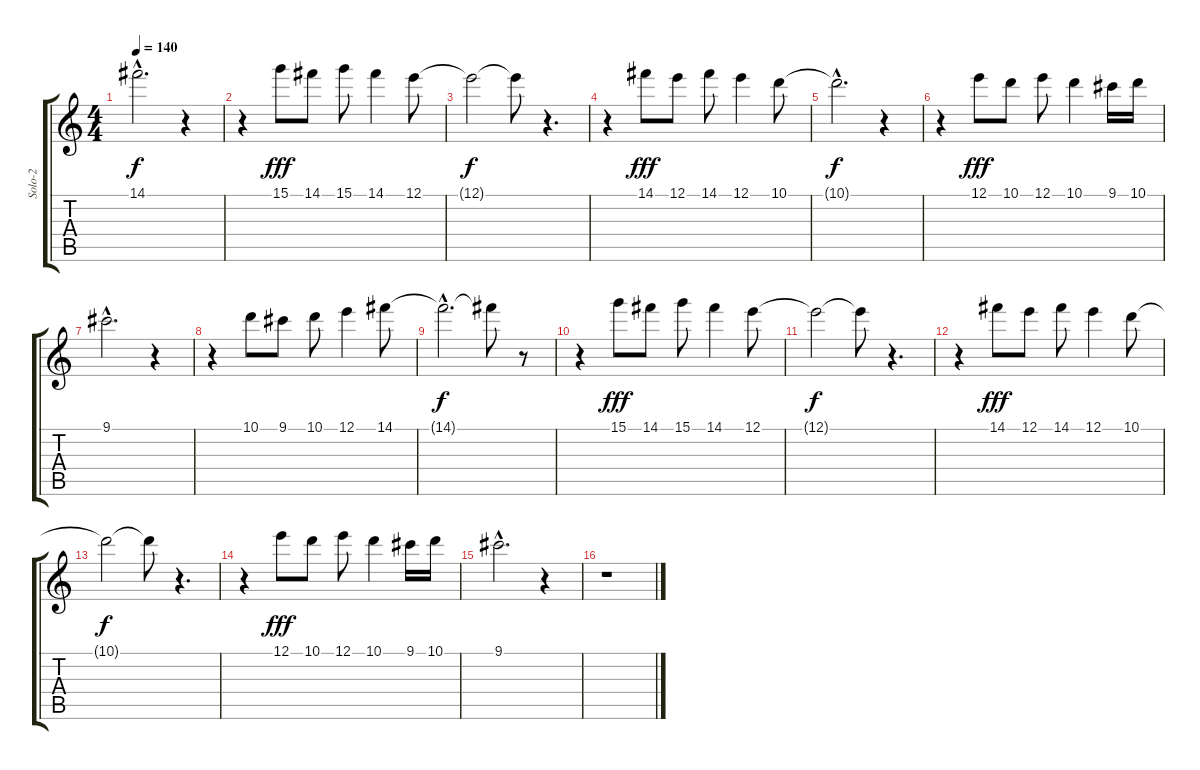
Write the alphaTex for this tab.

\track ("Solo-2" "Solo-2") {instrument distortionguitar}
\staff {score tabs}
\tuning (E4 B3 G3 D3 A2 E2) {hide}
\ts (4 4)
\tempo 140
\clef g2
\ks c
14.1{hac t}.2{d dy f} r.4 |
r.4 15.1.8{dy fff} 14.1.8 15.1.8 14.1.4 12.1.8 |
12.1{t}.2{dy f} 12.1{t}.8 r.4{d} |
r.4 14.1.8{dy fff} 12.1.8 14.1.8 12.1.4 10.1.8 |
10.1{hac t}.2{d dy f} r.4 |
r.4 12.1.8{dy fff} 10.1.8 12.1.8 10.1.4 9.1.16 10.1.16 |
9.1{hac}.2{d} r.4 |
r.4 10.1.8 9.1.8 10.1.8 12.1.4 14.1.8 |
14.1{hac t}.2{d dy f} 14.1{t}.8 r.8 |
r.4 15.1.8{dy fff} 14.1.8 15.1.8 14.1.4 12.1.8 |
12.1{t}.2{dy f} 12.1{t}.8 r.4{d} |
r.4 14.1.8{dy fff} 12.1.8 14.1.8 12.1.4 10.1.8 |
10.1{t}.2{dy f} 10.1{t}.8 r.4{d} |
r.4 12.1.8{dy fff} 10.1.8 12.1.8 10.1.4 9.1.16 10.1.16 |
9.1{hac}.2{d} r.4 |
r.1
